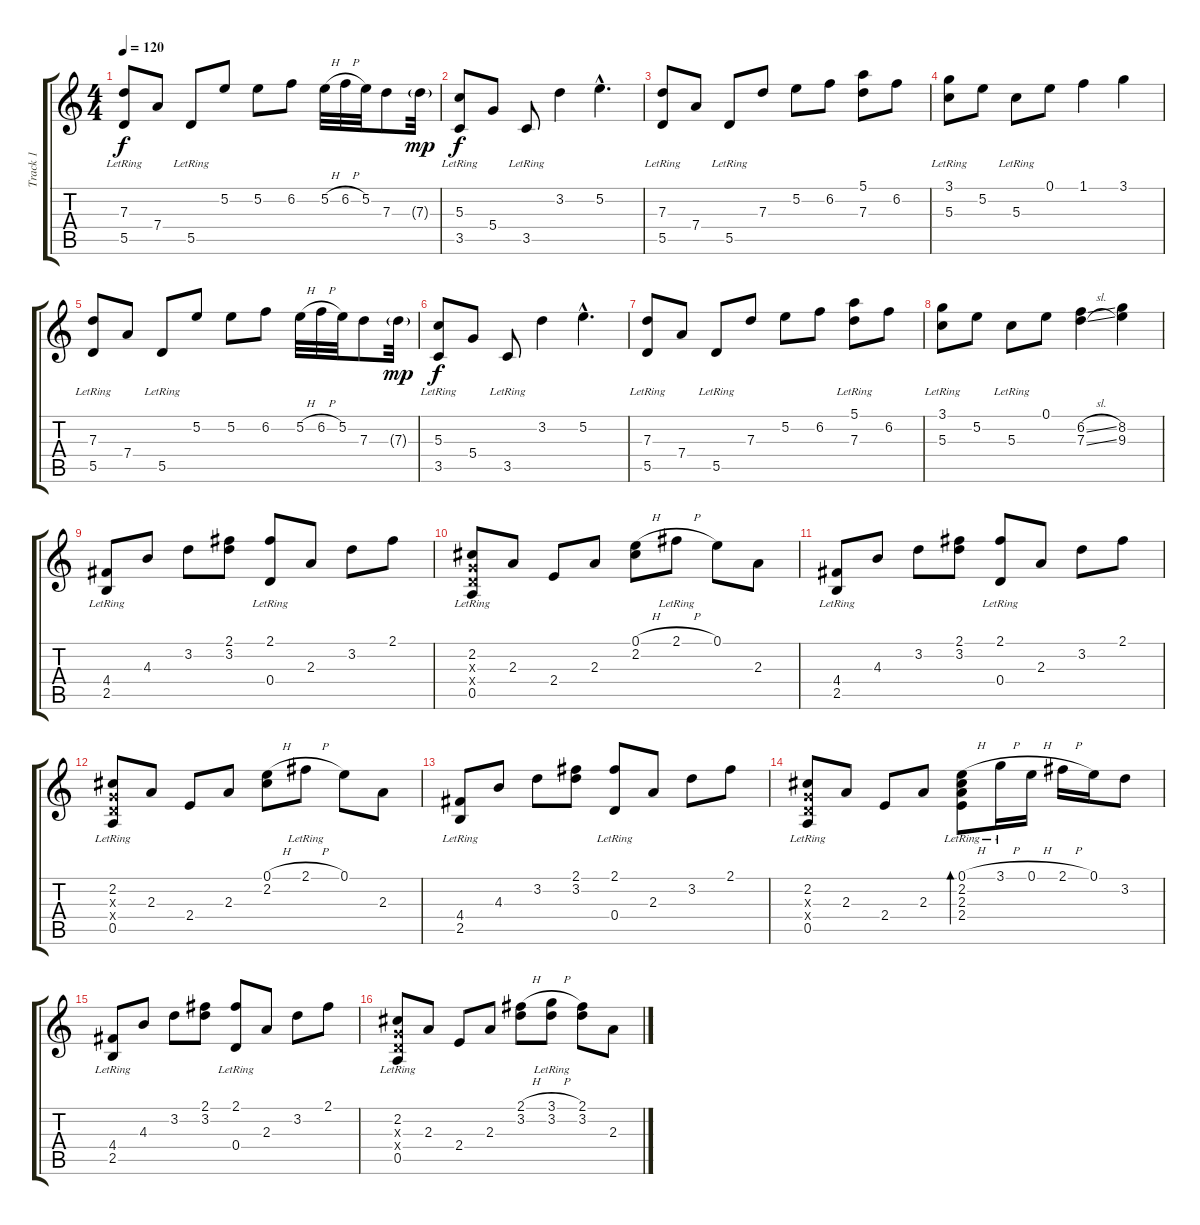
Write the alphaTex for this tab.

\track ("Track 1" "Track 1") {instrument acousticguitarsteel}
\staff {score tabs}
\tuning (E4 B3 G3 D3 A2 E2) {hide}
\ts (4 4)
\tempo 120
\clef g2
\ks c
(7.3 5.5{lr}).8{dy f instrument acousticguitarsteel} 7.4.8 5.5{lr}.8 5.2.8 5.2.8 6.2.8 5.2{h}.32 6.2{h}.32 5.2.32 7.3.8 7.3{g}.32{dy mp} |
(5.3 3.5{lr}).8{dy f} 5.4.8 3.5{lr}.8 3.2.4 5.2{hac}.4{d} |
(7.3 5.5{lr}).8 7.4.8 5.5{lr}.8 7.3.8 5.2.8 6.2.8 (5.1 7.3).8 6.2.8 |
(3.1 5.3{lr}).8 5.2.8 5.3{lr}.8 0.1.8 1.1.4 3.1.4 |
(7.3 5.5{lr}).8 7.4.8 5.5{lr}.8 5.2.8 5.2.8 6.2.8 5.2{h}.32 6.2{h}.32 5.2.32 7.3.8 7.3{g}.32{dy mp} |
(5.3 3.5{lr}).8{dy f} 5.4.8 3.5{lr}.8 3.2.4 5.2{hac}.4{d} |
(7.3 5.5{lr}).8 7.4.8 5.5{lr}.8 7.3.8 5.2.8 6.2.8 (5.1 7.3{lr}).8 6.2.8 |
(3.1 5.3{lr}).8 5.2.8 5.3{lr}.8 0.1.8 (6.2{sl} 7.3{sl}).4 (8.2 9.3).4 |
(4.4{lr} 2.5{lr}).8 4.3.8 3.2.8 (2.1 3.2).8 (2.1 0.4{lr}).8 2.3.8 3.2.8 2.1.8 |
(2.2 0.3{x} 0.4{x} 0.5{lr}).8 2.3.8 2.4.8 2.3.8 (0.1{h} 2.2).8 2.1{h lr}.8 0.1.8 2.3.8 |
(4.4{lr} 2.5{lr}).8 4.3.8 3.2.8 (2.1 3.2).8 (2.1 0.4{lr}).8 2.3.8 3.2.8 2.1.8 |
(2.2 0.3{x} 0.4{x} 0.5{lr}).8 2.3.8 2.4.8 2.3.8 (0.1{h} 2.2).8 2.1{h lr}.8 0.1.8 2.3.8 |
(4.4{lr} 2.5{lr}).8 4.3.8 3.2.8 (2.1 3.2).8 (2.1 0.4{lr}).8 2.3.8 3.2.8 2.1.8 |
(2.2 0.3{x} 0.4{x} 0.5{lr}).8 2.3.8 2.4.8 2.3.8 (0.1{h} 2.2{lr} 2.3{lr} 2.4{lr}).8{bd 240} 3.1{h lr}.16 0.1{h}.16 2.1{h}.16 0.1.16 3.2.8 |
(4.4{lr} 2.5{lr}).8 4.3.8 3.2.8 (2.1 3.2).8 (2.1 0.4{lr}).8 2.3.8 3.2.8 2.1.8 |
(2.2 0.3{x} 0.4{x} 0.5{lr}).8 2.3.8 2.4.8 2.3.8 (2.1{h} 3.2).8 (3.1{h lr} 3.2).8 (2.1 3.2).8 2.3.8
